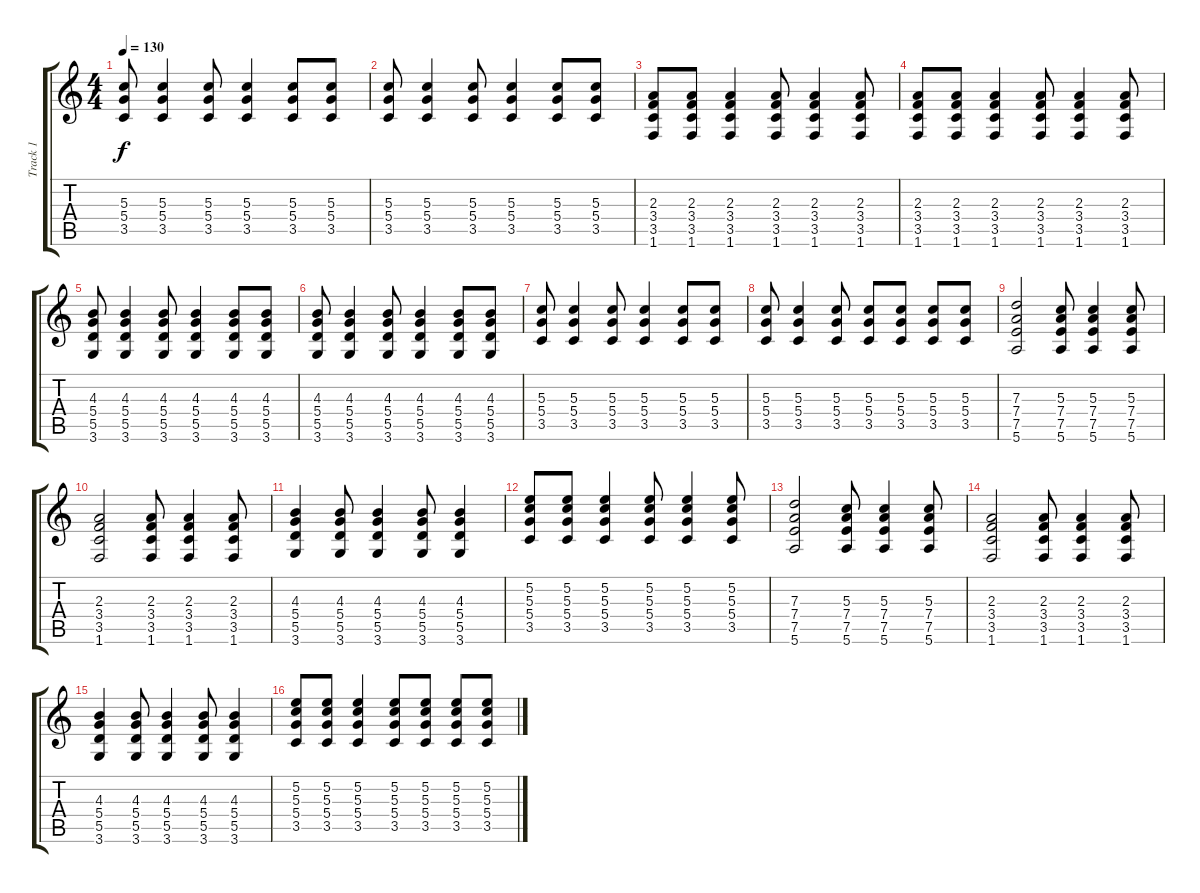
\track ("Track 1" "Track 1") {instrument acousticguitarnylon}
\staff {score tabs}
\tuning (E4 B3 G3 D3 A2 E2) {hide}
\ts (4 4)
\tempo 130
\clef g2
\ks c
(5.3 5.4 3.5).8{dy f} (5.3 5.4 3.5).4 (5.3 5.4 3.5).8 (5.3 5.4 3.5).4 (5.3 5.4 3.5).8 (5.3 5.4 3.5).8 |
(5.3 5.4 3.5).8 (5.3 5.4 3.5).4 (5.3 5.4 3.5).8 (5.3 5.4 3.5).4 (5.3 5.4 3.5).8 (5.3 5.4 3.5).8 |
(2.3 3.4 3.5 1.6).8 (2.3 3.4 3.5 1.6).8 (2.3 3.4 3.5 1.6).4 (2.3 3.4 3.5 1.6).8 (2.3 3.4 3.5 1.6).4 (2.3 3.4 3.5 1.6).8 |
(2.3 3.4 3.5 1.6).8 (2.3 3.4 3.5 1.6).8 (2.3 3.4 3.5 1.6).4 (2.3 3.4 3.5 1.6).8 (2.3 3.4 3.5 1.6).4 (2.3 3.4 3.5 1.6).8 |
(4.3 5.4 5.5 3.6).8 (4.3 5.4 5.5 3.6).4 (4.3 5.4 5.5 3.6).8 (4.3 5.4 5.5 3.6).4 (4.3 5.4 5.5 3.6).8 (4.3 5.4 5.5 3.6).8 |
(4.3 5.4 5.5 3.6).8 (4.3 5.4 5.5 3.6).4 (4.3 5.4 5.5 3.6).8 (4.3 5.4 5.5 3.6).4 (4.3 5.4 5.5 3.6).8 (4.3 5.4 5.5 3.6).8 |
(5.3 5.4 3.5).8 (5.3 5.4 3.5).4 (5.3 5.4 3.5).8 (5.3 5.4 3.5).4 (5.3 5.4 3.5).8 (5.3 5.4 3.5).8 |
(5.3 5.4 3.5).8 (5.3 5.4 3.5).4 (5.3 5.4 3.5).8 (5.3 5.4 3.5).8 (5.3 5.4 3.5).8 (5.3 5.4 3.5).8 (5.3 5.4 3.5).8 |
(7.3 7.4 7.5 5.6).2 (5.3 7.4 7.5 5.6).8 (5.3 7.4 7.5 5.6).4 (5.3 7.4 7.5 5.6).8 |
(2.3 3.4 3.5 1.6).2 (2.3 3.4 3.5 1.6).8 (2.3 3.4 3.5 1.6).4 (2.3 3.4 3.5 1.6).8 |
(4.3 5.4 5.5 3.6).4 (4.3 5.4 5.5 3.6).8 (4.3 5.4 5.5 3.6).4 (4.3 5.4 5.5 3.6).8 (4.3 5.4 5.5 3.6).4 |
(5.2 5.3 5.4 3.5).8 (5.2 5.3 5.4 3.5).8 (5.2 5.3 5.4 3.5).4 (5.2 5.3 5.4 3.5).8 (5.2 5.3 5.4 3.5).4 (5.2 5.3 5.4 3.5).8 |
(7.3 7.4 7.5 5.6).2 (5.3 7.4 7.5 5.6).8 (5.3 7.4 7.5 5.6).4 (5.3 7.4 7.5 5.6).8 |
(2.3 3.4 3.5 1.6).2 (2.3 3.4 3.5 1.6).8 (2.3 3.4 3.5 1.6).4 (2.3 3.4 3.5 1.6).8 |
(4.3 5.4 5.5 3.6).4 (4.3 5.4 5.5 3.6).8 (4.3 5.4 5.5 3.6).4 (4.3 5.4 5.5 3.6).8 (4.3 5.4 5.5 3.6).4 |
(5.2 5.3 5.4 3.5).8 (5.2 5.3 5.4 3.5).8 (5.2 5.3 5.4 3.5).4 (5.2 5.3 5.4 3.5).8 (5.2 5.3 5.4 3.5).8 (5.2 5.3 5.4 3.5).8 (5.2 5.3 5.4 3.5).8
